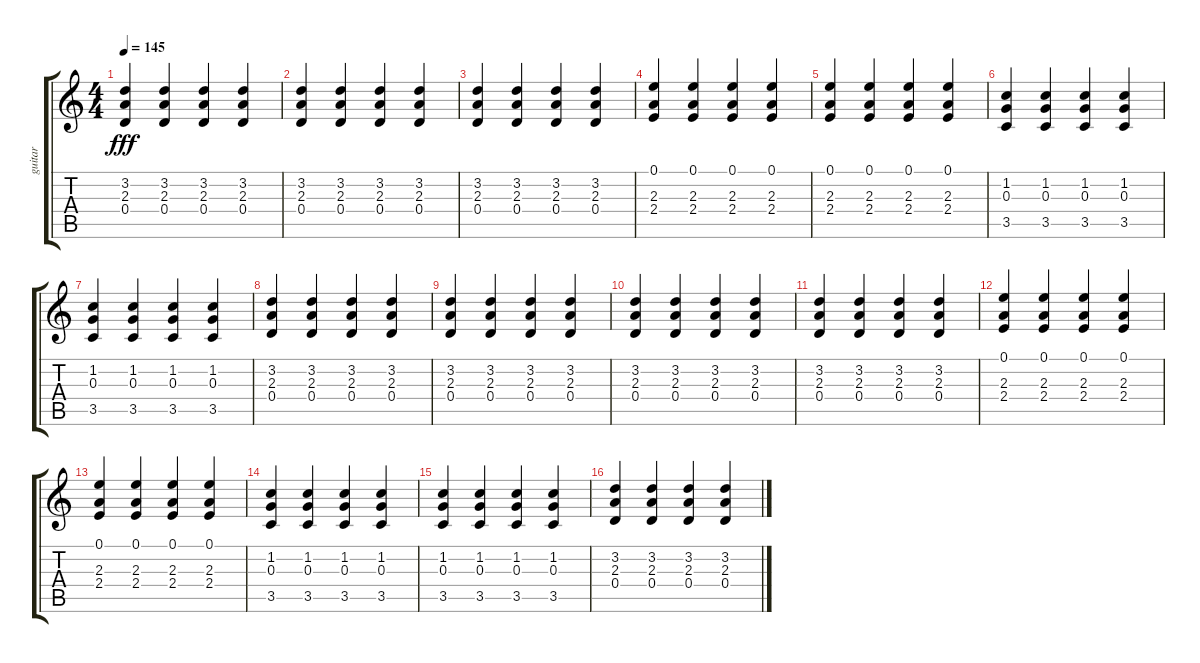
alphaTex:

\track ("guitar" "guitar") {instrument overdrivenguitar}
\staff {score tabs}
\tuning (E4 B3 G3 D3 A2 E2) {hide}
\ts (4 4)
\tempo 145
\clef g2
\ks c
(3.2 2.3 0.4).4{dy fff} (3.2 2.3 0.4).4 (3.2 2.3 0.4).4 (3.2 2.3 0.4).4 |
(3.2 2.3 0.4).4 (3.2 2.3 0.4).4 (3.2 2.3 0.4).4 (3.2 2.3 0.4).4 |
(3.2 2.3 0.4).4 (3.2 2.3 0.4).4 (3.2 2.3 0.4).4 (3.2 2.3 0.4).4 |
(0.1 2.3 2.4).4 (0.1 2.3 2.4).4 (0.1 2.3 2.4).4 (0.1 2.3 2.4).4 |
(0.1 2.3 2.4).4 (0.1 2.3 2.4).4 (0.1 2.3 2.4).4 (0.1 2.3 2.4).4 |
(1.2 0.3 3.5).4 (1.2 0.3 3.5).4 (1.2 0.3 3.5).4 (1.2 0.3 3.5).4 |
(1.2 0.3 3.5).4 (1.2 0.3 3.5).4 (1.2 0.3 3.5).4 (1.2 0.3 3.5).4 |
(3.2 2.3 0.4).4 (3.2 2.3 0.4).4 (3.2 2.3 0.4).4 (3.2 2.3 0.4).4 |
(3.2 2.3 0.4).4 (3.2 2.3 0.4).4 (3.2 2.3 0.4).4 (3.2 2.3 0.4).4 |
(3.2 2.3 0.4).4 (3.2 2.3 0.4).4 (3.2 2.3 0.4).4 (3.2 2.3 0.4).4 |
(3.2 2.3 0.4).4 (3.2 2.3 0.4).4 (3.2 2.3 0.4).4 (3.2 2.3 0.4).4 |
(0.1 2.3 2.4).4 (0.1 2.3 2.4).4 (0.1 2.3 2.4).4 (0.1 2.3 2.4).4 |
(0.1 2.3 2.4).4 (0.1 2.3 2.4).4 (0.1 2.3 2.4).4 (0.1 2.3 2.4).4 |
(1.2 0.3 3.5).4 (1.2 0.3 3.5).4 (1.2 0.3 3.5).4 (1.2 0.3 3.5).4 |
(1.2 0.3 3.5).4 (1.2 0.3 3.5).4 (1.2 0.3 3.5).4 (1.2 0.3 3.5).4 |
(3.2 2.3 0.4).4 (3.2 2.3 0.4).4 (3.2 2.3 0.4).4 (3.2 2.3 0.4).4
